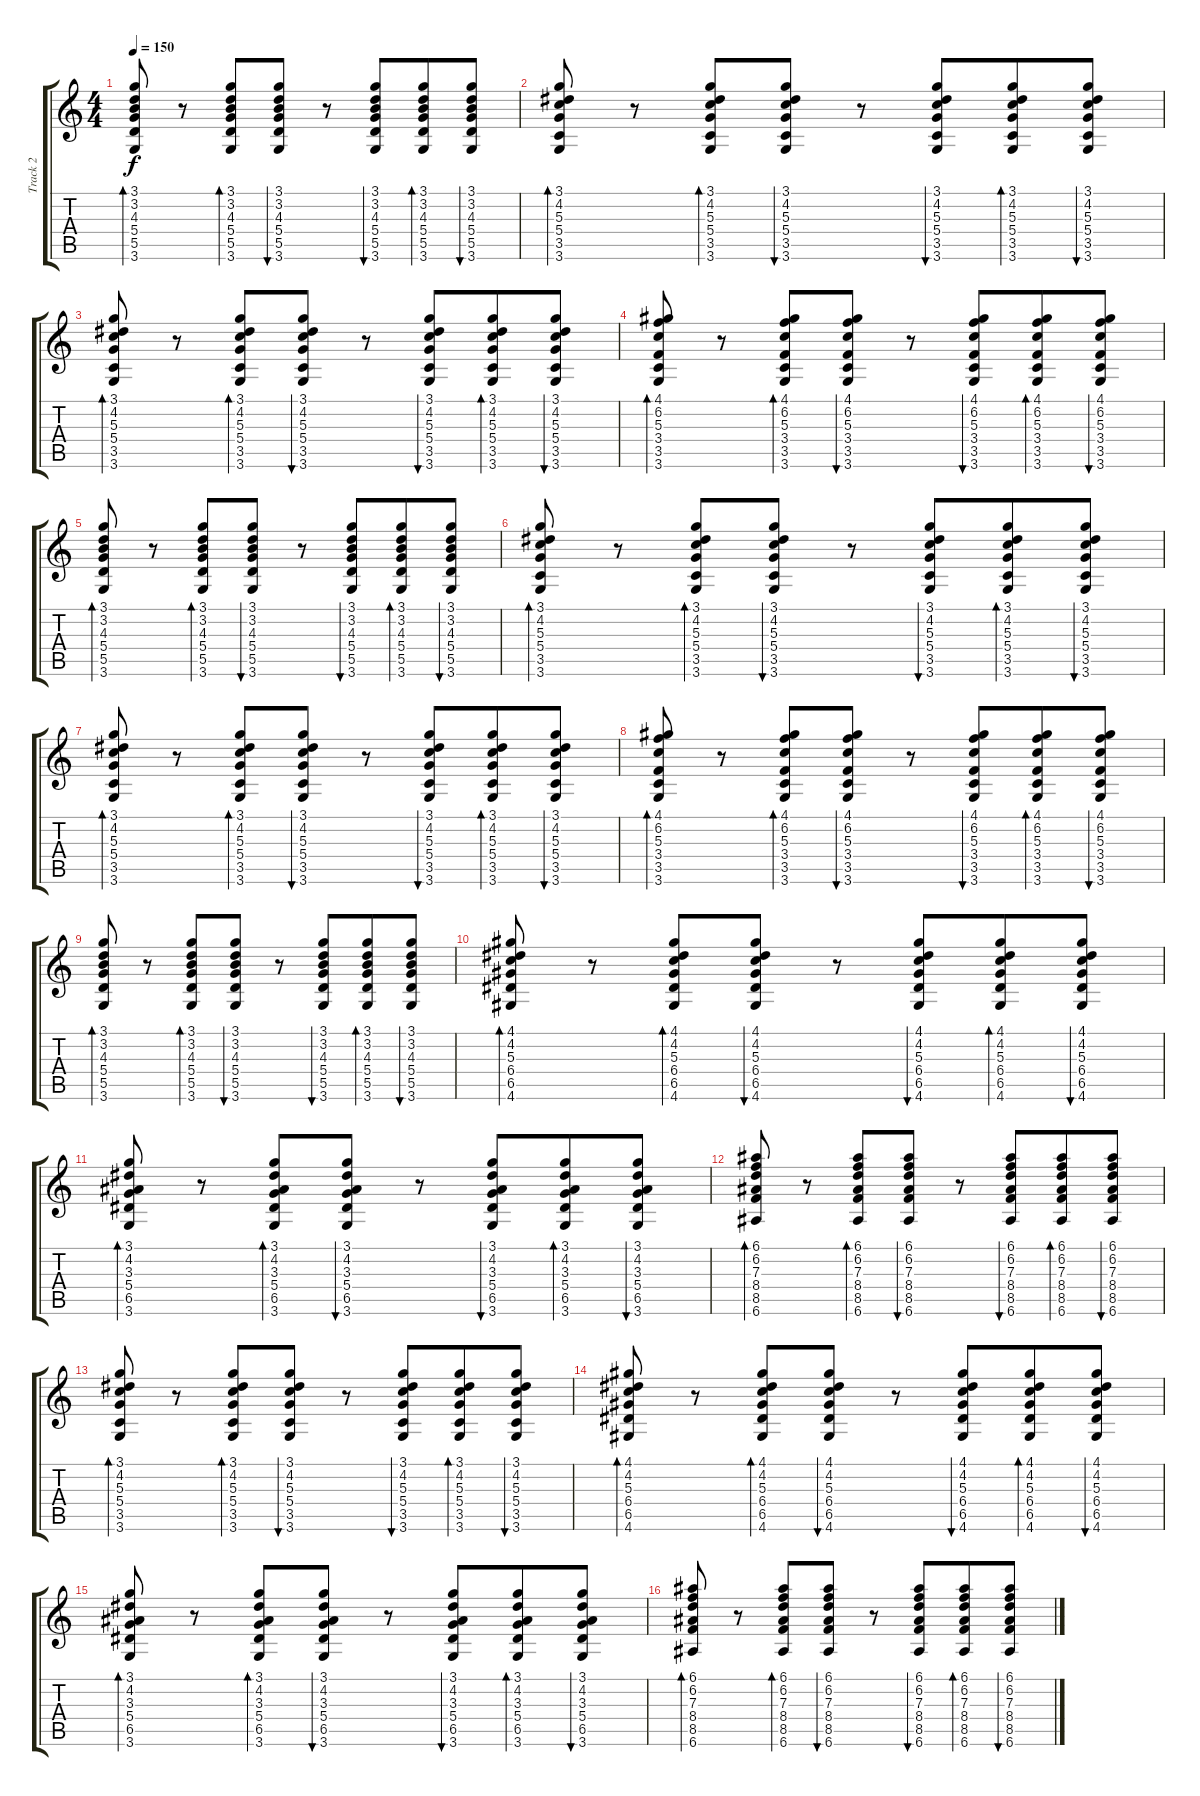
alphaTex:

\track ("Track 2" "Track 2") {instrument electricguitarjazz}
\staff {score tabs}
\tuning (E4 B3 G3 D3 A2 E2) {hide}
\ts (4 4)
\tempo 150
\clef g2
\ks c
(3.1 3.2 4.3 5.4 5.5 3.6).8{bd 60 dy f} r.8 (3.1 3.2 4.3 5.4 5.5 3.6).8{bd 60} (3.1 3.2 4.3 5.4 5.5 3.6).8{bu 60} r.8 (3.1 3.2 4.3 5.4 5.5 3.6).8{bu 60 beam merge} (3.1 3.2 4.3 5.4 5.5 3.6).8{bd 60} (3.1 3.2 4.3 5.4 5.5 3.6).8{bu 60} |
(3.1 4.2 5.3 5.4 3.5 3.6).8{bd 60} r.8 (3.1 4.2 5.3 5.4 3.5 3.6).8{bd 60} (3.1 4.2 5.3 5.4 3.5 3.6).8{bu 60} r.8 (3.1 4.2 5.3 5.4 3.5 3.6).8{bu 60 beam merge} (3.1 4.2 5.3 5.4 3.5 3.6).8{bd 60} (3.1 4.2 5.3 5.4 3.5 3.6).8{bu 60} |
(3.1 4.2 5.3 5.4 3.5 3.6).8{bd 60} r.8 (3.1 4.2 5.3 5.4 3.5 3.6).8{bd 60} (3.1 4.2 5.3 5.4 3.5 3.6).8{bu 60} r.8 (3.1 4.2 5.3 5.4 3.5 3.6).8{bu 60 beam merge} (3.1 4.2 5.3 5.4 3.5 3.6).8{bd 60} (3.1 4.2 5.3 5.4 3.5 3.6).8{bu 60} |
(4.1 6.2 5.3 3.4 3.5 3.6).8{bd 60} r.8 (4.1 6.2 5.3 3.4 3.5 3.6).8{bd 60} (4.1 6.2 5.3 3.4 3.5 3.6).8{bu 60} r.8 (4.1 6.2 5.3 3.4 3.5 3.6).8{bu 60 beam merge} (4.1 6.2 5.3 3.4 3.5 3.6).8{bd 60} (4.1 6.2 5.3 3.4 3.5 3.6).8{bu 60} |
(3.1 3.2 4.3 5.4 5.5 3.6).8{bd 60} r.8 (3.1 3.2 4.3 5.4 5.5 3.6).8{bd 60} (3.1 3.2 4.3 5.4 5.5 3.6).8{bu 60} r.8 (3.1 3.2 4.3 5.4 5.5 3.6).8{bu 60 beam merge} (3.1 3.2 4.3 5.4 5.5 3.6).8{bd 60} (3.1 3.2 4.3 5.4 5.5 3.6).8{bu 60} |
(3.1 4.2 5.3 5.4 3.5 3.6).8{bd 60} r.8 (3.1 4.2 5.3 5.4 3.5 3.6).8{bd 60} (3.1 4.2 5.3 5.4 3.5 3.6).8{bu 60} r.8 (3.1 4.2 5.3 5.4 3.5 3.6).8{bu 60 beam merge} (3.1 4.2 5.3 5.4 3.5 3.6).8{bd 60} (3.1 4.2 5.3 5.4 3.5 3.6).8{bu 60} |
(3.1 4.2 5.3 5.4 3.5 3.6).8{bd 60} r.8 (3.1 4.2 5.3 5.4 3.5 3.6).8{bd 60} (3.1 4.2 5.3 5.4 3.5 3.6).8{bu 60} r.8 (3.1 4.2 5.3 5.4 3.5 3.6).8{bu 60 beam merge} (3.1 4.2 5.3 5.4 3.5 3.6).8{bd 60} (3.1 4.2 5.3 5.4 3.5 3.6).8{bu 60} |
(4.1 6.2 5.3 3.4 3.5 3.6).8{bd 60} r.8 (4.1 6.2 5.3 3.4 3.5 3.6).8{bd 60} (4.1 6.2 5.3 3.4 3.5 3.6).8{bu 60} r.8 (4.1 6.2 5.3 3.4 3.5 3.6).8{bu 60 beam merge} (4.1 6.2 5.3 3.4 3.5 3.6).8{bd 60} (4.1 6.2 5.3 3.4 3.5 3.6).8{bu 60} |
(3.1 3.2 4.3 5.4 5.5 3.6).8{bd 60} r.8 (3.1 3.2 4.3 5.4 5.5 3.6).8{bd 60} (3.1 3.2 4.3 5.4 5.5 3.6).8{bu 60} r.8 (3.1 3.2 4.3 5.4 5.5 3.6).8{bu 60 beam merge} (3.1 3.2 4.3 5.4 5.5 3.6).8{bd 60} (3.1 3.2 4.3 5.4 5.5 3.6).8{bu 60} |
(4.1 4.2 5.3 6.4 6.5 4.6).8{bd 60} r.8 (4.1 4.2 5.3 6.4 6.5 4.6).8{bd 60} (4.1 4.2 5.3 6.4 6.5 4.6).8{bu 60} r.8 (4.1 4.2 5.3 6.4 6.5 4.6).8{bu 60 beam merge} (4.1 4.2 5.3 6.4 6.5 4.6).8{bd 60} (4.1 4.2 5.3 6.4 6.5 4.6).8{bu 60} |
(3.1 4.2 3.3 5.4 6.5 3.6).8{bd 60} r.8 (3.1 4.2 3.3 5.4 6.5 3.6).8{bd 60} (3.1 4.2 3.3 5.4 6.5 3.6).8{bu 60} r.8 (3.1 4.2 3.3 5.4 6.5 3.6).8{bu 60 beam merge} (3.1 4.2 3.3 5.4 6.5 3.6).8{bd 60} (3.1 4.2 3.3 5.4 6.5 3.6).8{bu 60} |
(6.1 6.2 7.3 8.4 8.5 6.6).8{bd 60} r.8 (6.1 6.2 7.3 8.4 8.5 6.6).8{bd 60} (6.1 6.2 7.3 8.4 8.5 6.6).8{bu 60} r.8 (6.1 6.2 7.3 8.4 8.5 6.6).8{bu 60 beam merge} (6.1 6.2 7.3 8.4 8.5 6.6).8{bd 60} (6.1 6.2 7.3 8.4 8.5 6.6).8{bu 60} |
(3.1 4.2 5.3 5.4 3.5 3.6).8{bd 60} r.8 (3.1 4.2 5.3 5.4 3.5 3.6).8{bd 60} (3.1 4.2 5.3 5.4 3.5 3.6).8{bu 60} r.8 (3.1 4.2 5.3 5.4 3.5 3.6).8{bu 60 beam merge} (3.1 4.2 5.3 5.4 3.5 3.6).8{bd 60} (3.1 4.2 5.3 5.4 3.5 3.6).8{bu 60} |
(4.1 4.2 5.3 6.4 6.5 4.6).8{bd 60} r.8 (4.1 4.2 5.3 6.4 6.5 4.6).8{bd 60} (4.1 4.2 5.3 6.4 6.5 4.6).8{bu 60} r.8 (4.1 4.2 5.3 6.4 6.5 4.6).8{bu 60 beam merge} (4.1 4.2 5.3 6.4 6.5 4.6).8{bd 60} (4.1 4.2 5.3 6.4 6.5 4.6).8{bu 60} |
(3.1 4.2 3.3 5.4 6.5 3.6).8{bd 60} r.8 (3.1 4.2 3.3 5.4 6.5 3.6).8{bd 60} (3.1 4.2 3.3 5.4 6.5 3.6).8{bu 60} r.8 (3.1 4.2 3.3 5.4 6.5 3.6).8{bu 60 beam merge} (3.1 4.2 3.3 5.4 6.5 3.6).8{bd 60} (3.1 4.2 3.3 5.4 6.5 3.6).8{bu 60} |
(6.1 6.2 7.3 8.4 8.5 6.6).8{bd 60} r.8 (6.1 6.2 7.3 8.4 8.5 6.6).8{bd 60} (6.1 6.2 7.3 8.4 8.5 6.6).8{bu 60} r.8 (6.1 6.2 7.3 8.4 8.5 6.6).8{bu 60 beam merge} (6.1 6.2 7.3 8.4 8.5 6.6).8{bd 60} (6.1 6.2 7.3 8.4 8.5 6.6).8{bu 60}
